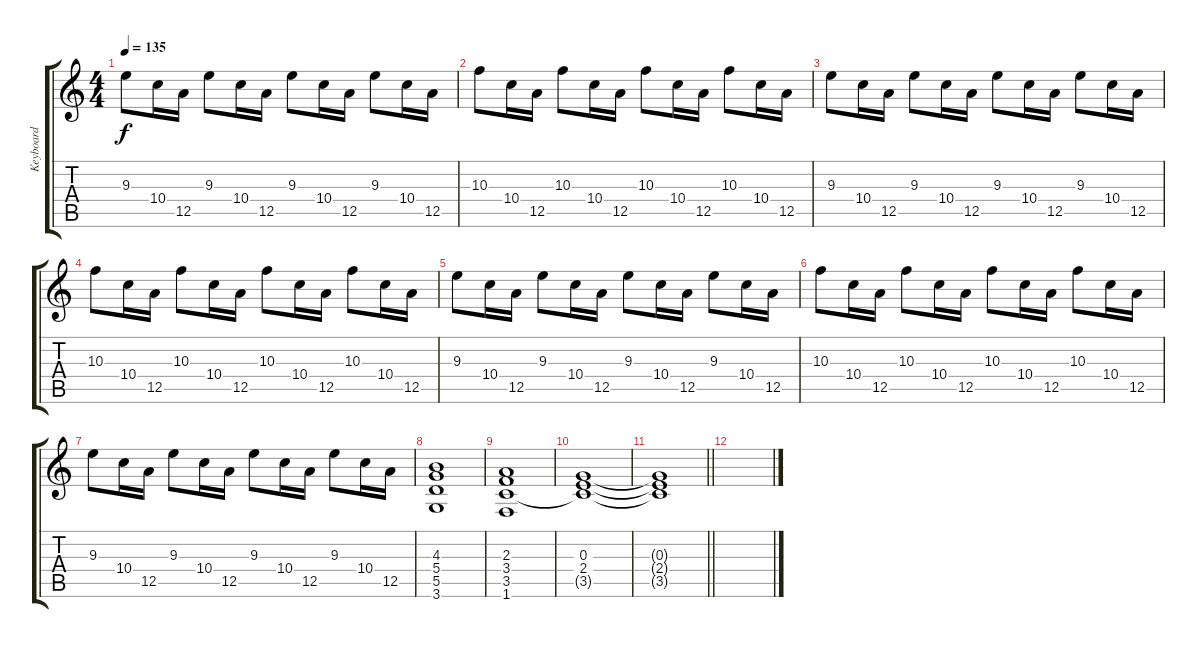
\track ("Keyboard" "Keyboard") {instrument electricpiano1}
\staff {score tabs}
\tuning (E5 B4 G4 D4 A3 E3) {hide}
\ts (4 4)
\tempo 135
\clef g2
\ks c
9.3.8{dy f} 10.4.16 12.5.16 9.3.8 10.4.16 12.5.16 9.3.8 10.4.16 12.5.16 9.3.8 10.4.16 12.5.16 |
10.3.8 10.4.16 12.5.16 10.3.8 10.4.16 12.5.16 10.3.8 10.4.16 12.5.16 10.3.8 10.4.16 12.5.16 |
9.3.8 10.4.16 12.5.16 9.3.8 10.4.16 12.5.16 9.3.8 10.4.16 12.5.16 9.3.8 10.4.16 12.5.16 |
10.3.8 10.4.16 12.5.16 10.3.8 10.4.16 12.5.16 10.3.8 10.4.16 12.5.16 10.3.8 10.4.16 12.5.16 |
9.3.8 10.4.16 12.5.16 9.3.8 10.4.16 12.5.16 9.3.8 10.4.16 12.5.16 9.3.8 10.4.16 12.5.16 |
10.3.8 10.4.16 12.5.16 10.3.8 10.4.16 12.5.16 10.3.8 10.4.16 12.5.16 10.3.8 10.4.16 12.5.16 |
9.3.8 10.4.16 12.5.16 9.3.8 10.4.16 12.5.16 9.3.8 10.4.16 12.5.16 9.3.8 10.4.16 12.5.16 |
(4.3 5.4 5.5 3.6).1{instrument pad2warm} |
(2.3 3.4 3.5 1.6).1 |
(0.3 2.4 3.5{t}).1 |
\barLineRight lightlight
(0.3{t} 2.4{t} 3.5{t}).1 |
\section ("" "")
